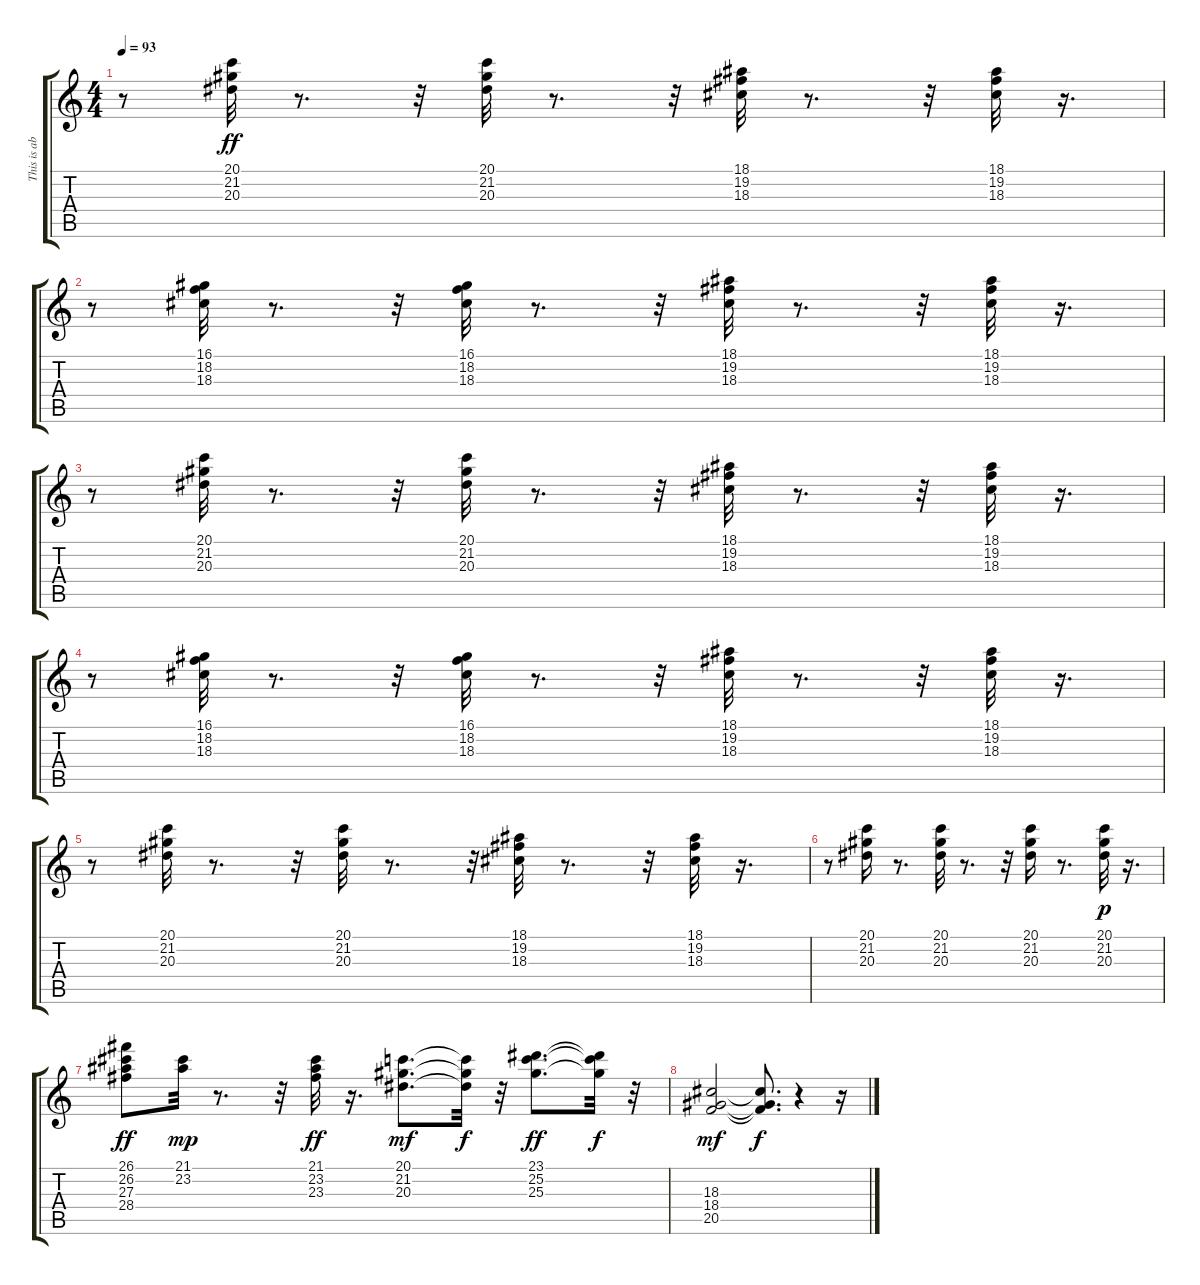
\track ("This is about the best I can do" "This is ab") {instrument steeldrums}
\staff {score tabs}
\tuning (E4 B3 G3 D3 A2 E2) {hide}
\ts (4 4)
\tempo 93
\clef g2
\ks c
r.8{dy ff} (20.1 21.2 20.3).32 r.8{d} r.32 (20.1 21.2 20.3).32 r.8{d} r.32 (18.1 19.2 18.3).32 r.8{d} r.32 (18.1 19.2 18.3).32 r.16{d} |
r.8 (16.1 18.2 18.3).32 r.8{d} r.32 (16.1 18.2 18.3).32 r.8{d} r.32 (18.1 19.2 18.3).32 r.8{d} r.32 (18.1 19.2 18.3).32 r.16{d} |
r.8 (20.1 21.2 20.3).32 r.8{d} r.32 (20.1 21.2 20.3).32 r.8{d} r.32 (18.1 19.2 18.3).32 r.8{d} r.32 (18.1 19.2 18.3).32 r.16{d} |
r.8 (16.1 18.2 18.3).32 r.8{d} r.32 (16.1 18.2 18.3).32 r.8{d} r.32 (18.1 19.2 18.3).32 r.8{d} r.32 (18.1 19.2 18.3).32 r.16{d} |
r.8 (20.1 21.2 20.3).32 r.8{d} r.32 (20.1 21.2 20.3).32 r.8{d} r.32 (18.1 19.2 18.3).32 r.8{d} r.32 (18.1 19.2 18.3).32 r.16{d} |
r.8 (20.1 21.2 20.3).16 r.8{d} (20.1 21.2 20.3).32 r.8{d} r.32 (20.1 21.2 20.3).16 r.8{d} (20.1 21.2 20.3).32{dy p} r.16{d} |
(26.1 26.2 27.3 28.4).8{dy ff} (21.1 23.2).32{dy mp} r.8{d} r.32 (21.1 23.2 23.3).32{dy ff} r.16{d} (20.1 21.2 20.3).8{d dy mf} (20.1{t} 21.2{t} 20.3{t}).32{dy f} r.32 (23.1 25.2 25.3).8{d dy ff} (23.1{t} 25.2{t} 25.3{t}).32{dy f} r.32 |
(18.3 18.4 20.5).2{dy mf} (18.3{t} 18.4{t} 20.5{t}).8{d dy f} r.4 r.16
